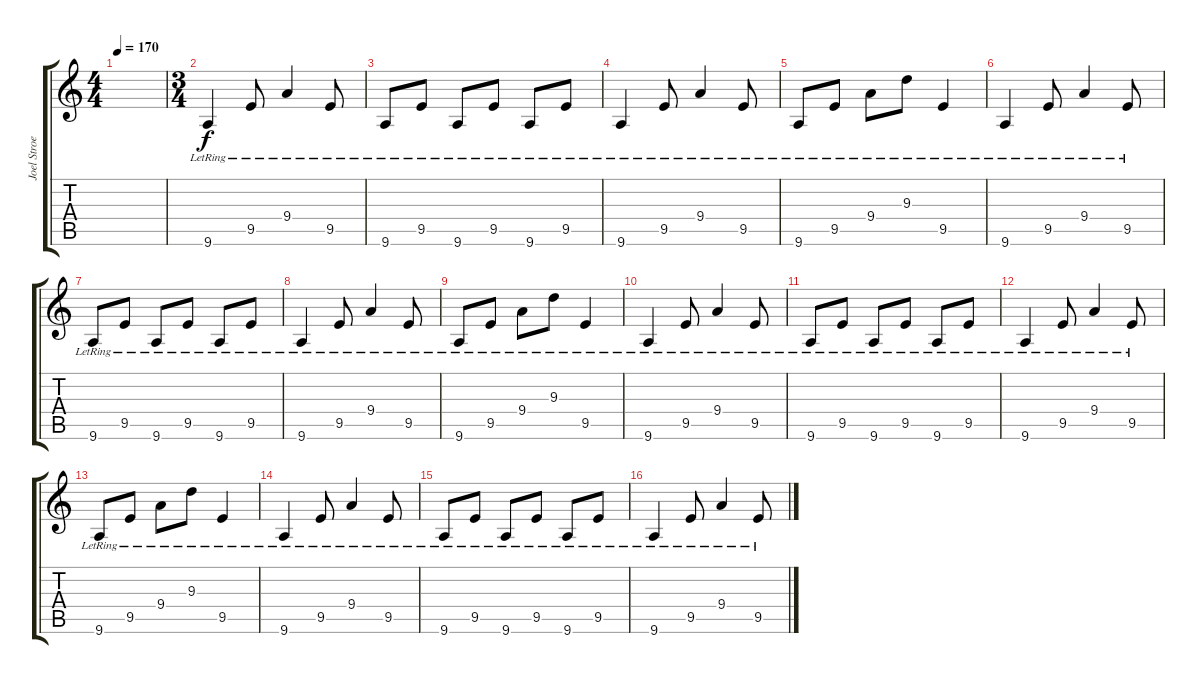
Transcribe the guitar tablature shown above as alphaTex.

\track ("Joel Stroetzel Clean" "Joel Stroe") {instrument electricguitarjazz}
\staff {score tabs}
\tuning (D4 A3 F3 C3 G2 C2) {hide}
\ts (4 4)
\tempo 170
\clef g2
\ks c
|
\ts (3 4)
9.6{lr}.4 9.5{lr}.8 9.4{lr}.4 9.5{lr}.8 |
9.6{lr}.8 9.5{lr}.8 9.6{lr}.8 9.5{lr}.8 9.6{lr}.8 9.5{lr}.8 |
9.6{lr}.4 9.5{lr}.8 9.4{lr}.4 9.5{lr}.8 |
9.6{lr}.8 9.5{lr}.8 9.4{lr}.8 9.3{lr}.8 9.5{lr}.4 |
9.6{lr}.4 9.5{lr}.8 9.4{lr}.4 9.5{lr}.8 |
9.6{lr}.8 9.5{lr}.8 9.6{lr}.8 9.5{lr}.8 9.6{lr}.8 9.5{lr}.8 |
9.6{lr}.4 9.5{lr}.8 9.4{lr}.4 9.5{lr}.8 |
9.6{lr}.8 9.5{lr}.8 9.4{lr}.8 9.3{lr}.8 9.5{lr}.4 |
9.6{lr}.4 9.5{lr}.8 9.4{lr}.4 9.5{lr}.8 |
9.6{lr}.8 9.5{lr}.8 9.6{lr}.8 9.5{lr}.8 9.6{lr}.8 9.5{lr}.8 |
9.6{lr}.4 9.5{lr}.8 9.4{lr}.4 9.5{lr}.8 |
9.6{lr}.8 9.5{lr}.8 9.4{lr}.8 9.3{lr}.8 9.5{lr}.4 |
9.6{lr}.4 9.5{lr}.8 9.4{lr}.4 9.5{lr}.8 |
9.6{lr}.8 9.5{lr}.8 9.6{lr}.8 9.5{lr}.8 9.6{lr}.8 9.5{lr}.8 |
9.6{lr}.4 9.5{lr}.8 9.4{lr}.4 9.5{lr}.8
